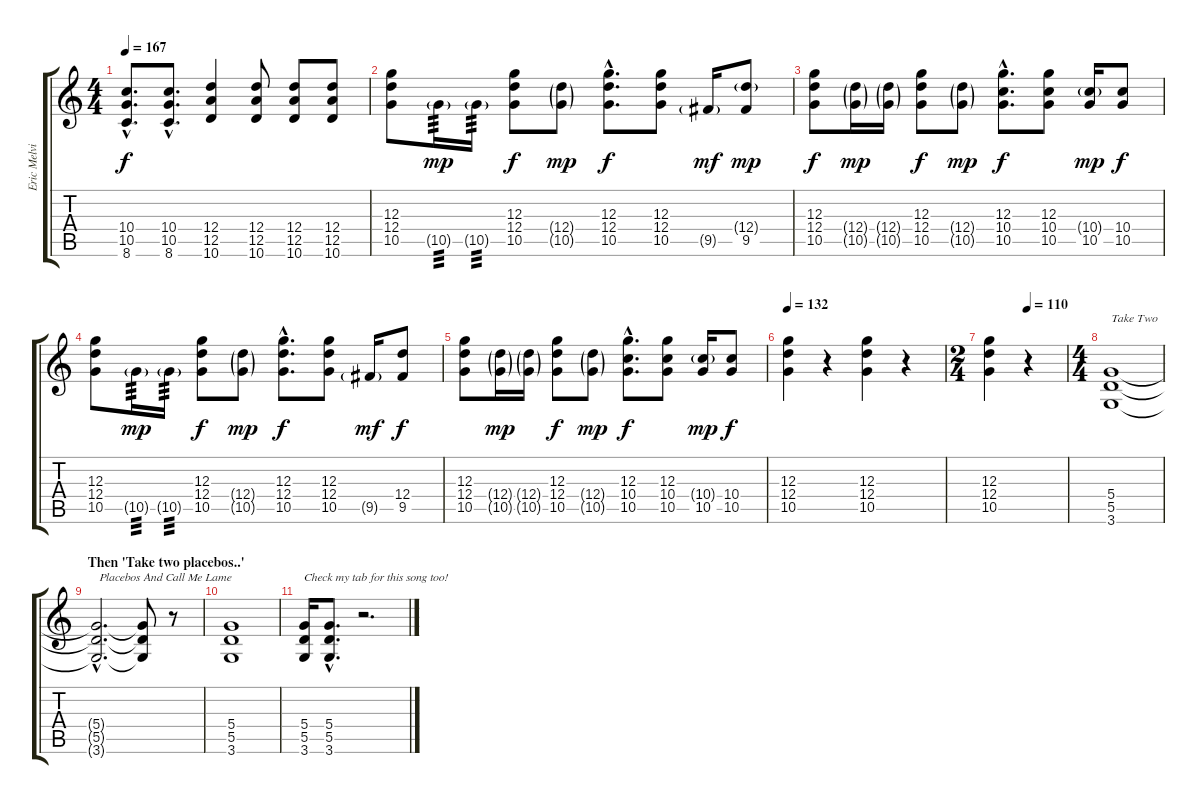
\track ("Eric Melvin - Guitar" "Eric Melvi") {instrument distortionguitar}
\staff {score tabs}
\tuning (E4 B3 G3 D3 A2 E2) {hide}
\ts (4 4)
\tempo 167
\clef g2
\ks c
(10.4{hac} 10.5{hac} 8.6{hac}).8{d dy f} (10.4{hac} 10.5{hac} 8.6{hac}).8{d} (12.4 12.5 10.6).4 (12.4 12.5 10.6).8 (12.4 12.5 10.6).8 (12.4 12.5 10.6).8 |
(12.3 12.4 10.5).8 10.5{g}.16{tp 3 dy mp} 10.5{g}.16{tp 3} (12.3 12.4 10.5).8{dy f} (12.4{g} 10.5{g}).8{dy mp} (12.3{hac} 12.4{hac} 10.5{hac}).8{d dy f} (12.3 12.4 10.5).8 9.5{g}.16{dy mf} (12.4{g} 9.5).8{dy mp} |
(12.3 12.4 10.5).8{dy f} (12.4{g} 10.5{g}).16{dy mp} (12.4{g} 10.5{g}).16 (12.3 12.4 10.5).8{dy f} (12.4{g} 10.5{g}).8{dy mp} (12.3{hac} 10.4{hac} 10.5{hac}).8{d dy f} (12.3 10.4 10.5).8 (10.4{g} 10.5).16{dy mp} (10.4 10.5).8{dy f} |
(12.3 12.4 10.5).8 10.5{g}.16{tp 3 dy mp} 10.5{g}.16{tp 3} (12.3 12.4 10.5).8{dy f} (12.4{g} 10.5{g}).8{dy mp} (12.3{hac} 12.4{hac} 10.5{hac}).8{d dy f} (12.3 12.4 10.5).8 9.5{g}.16{dy mf} (12.4 9.5).8{dy f} |
(12.3 12.4 10.5).8 (12.4{g} 10.5{g}).16{dy mp} (12.4{g} 10.5{g}).16 (12.3 12.4 10.5).8{dy f} (12.4{g} 10.5{g}).8{dy mp} (12.3{hac} 10.4{hac} 10.5{hac}).8{d dy f} (12.3 10.4 10.5).8 (10.4{g} 10.5).16{dy mp} (10.4 10.5).8{dy f} |
\tempo 132
(12.3 12.4 10.5).4 r.4 (12.3 12.4 10.5).4 r.4 |
\ts (2 4)
\tempo (110 0.5)
(12.3 12.4 10.5).4 r.4 |
\ts (4 4)
(5.4 5.5 3.6).1{txt "Take Two" volume 7} |
\section ("" "Then 'Take two placebos..'")
(5.4{hac t} 5.5{hac t} 3.6{hac t}).2{d txt " Placebos And Call Me Lame"} (5.4{t} 5.5{t} 3.6{t}).8 r.8 |
(5.4 5.5 3.6).1{volume 0} |
(5.4 5.5 3.6).16{txt "Check my tab for this song too!"} (5.4{hac} 5.5{hac} 3.6{hac}).8{d} r.2{d}
